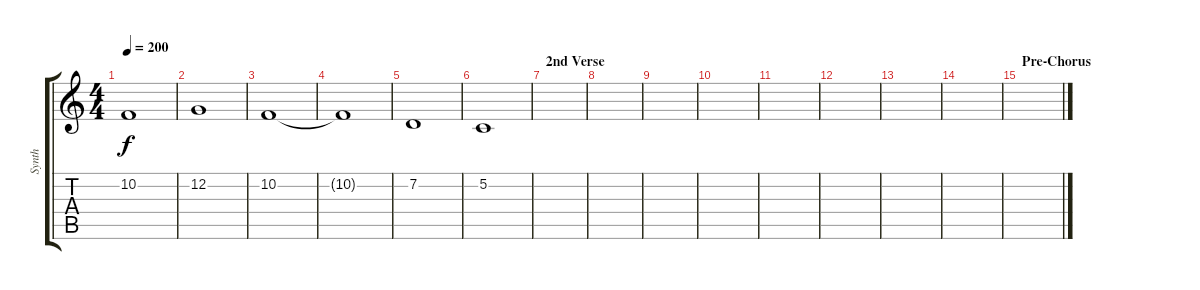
\track ("Synth" "Synth") {instrument stringensemble1}
\staff {score tabs}
\tuning (C4 G3 Eb3 Bb2 F2 C2) {hide}
\ts (4 4)
\tempo 200
\clef g2
\ks c
10.2.1{dy f} |
12.2.1 |
10.2.1 |
10.2{t}.1 |
7.2.1 |
5.2.1 |
\section ("" "2nd Verse")
|
|
|
|
|
|
|
|
\section ("" "Pre-Chorus")
